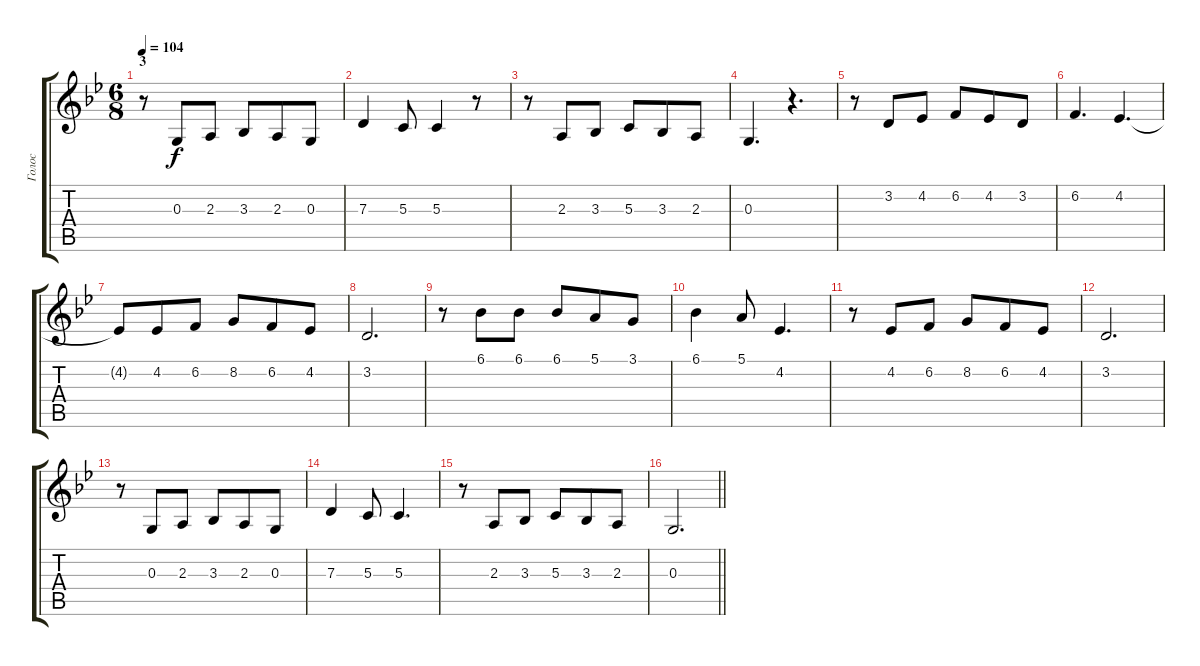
\track ("Голос" "Голос") {instrument synthvoice}
\staff {score tabs}
\tuning (E4 B3 G3 D3 A2 E2) {hide}
\ts (6 8)
\section ("" "3")
\tempo 104
\clef g2
\ks gminor
r.8{dy f} 0.3.8 2.3.8 3.3.8 2.3.8 0.3.8 |
7.3.4 5.3.8 5.3.4 r.8 |
r.8 2.3.8 3.3.8 5.3.8 3.3.8 2.3.8 |
0.3.4{d} r.4{d} |
r.8 3.2.8 4.2.8 6.2.8 4.2.8 3.2.8 |
6.2.4{d} 4.2.4{d} |
4.2{t}.8 4.2.8 6.2.8 8.2.8 6.2.8 4.2.8 |
3.2.2{d} |
r.8 6.1.8 6.1.8 6.1.8 5.1.8 3.1.8 |
6.1.4 5.1.8 4.2.4{d} |
r.8 4.2.8 6.2.8 8.2.8 6.2.8 4.2.8 |
3.2.2{d} |
r.8 0.3.8 2.3.8 3.3.8 2.3.8 0.3.8 |
7.3.4 5.3.8 5.3.4{d} |
r.8 2.3.8 3.3.8 5.3.8 3.3.8 2.3.8 |
\barLineRight lightlight
0.3.2{d}
